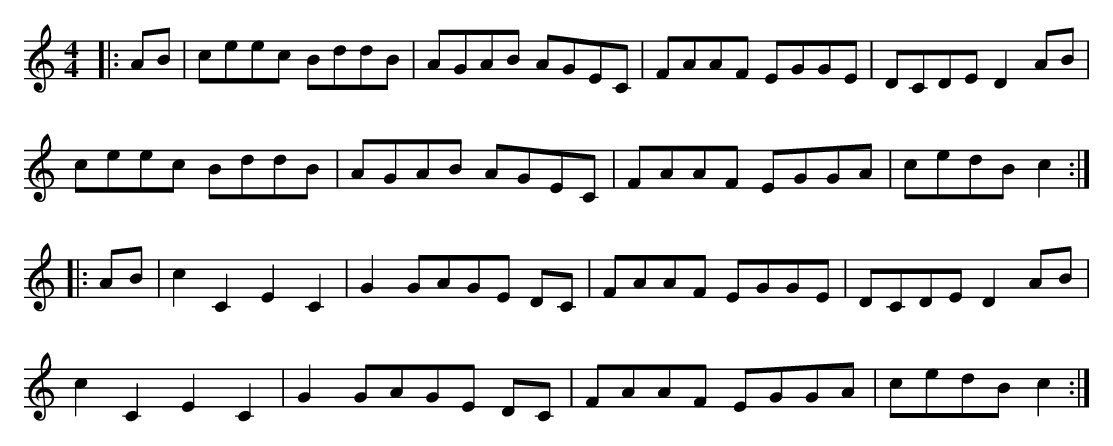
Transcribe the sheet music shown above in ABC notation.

X:1
M:4/4
K:C
|:AB|ceec BddB|AGAB AGEC|FAAF EGGE|DCDE D2 AB|
ceec BddB|AGAB AGEC|FAAF EGGA|cedB c2:|
|:AB|c2 C2 E2 C2|G2 GAGE DC|FAAF EGGE|DCDE D2 AB|
c2 C2 E2 C2|G2 GAGE DC|FAAF EGGA|cedB c2:|
